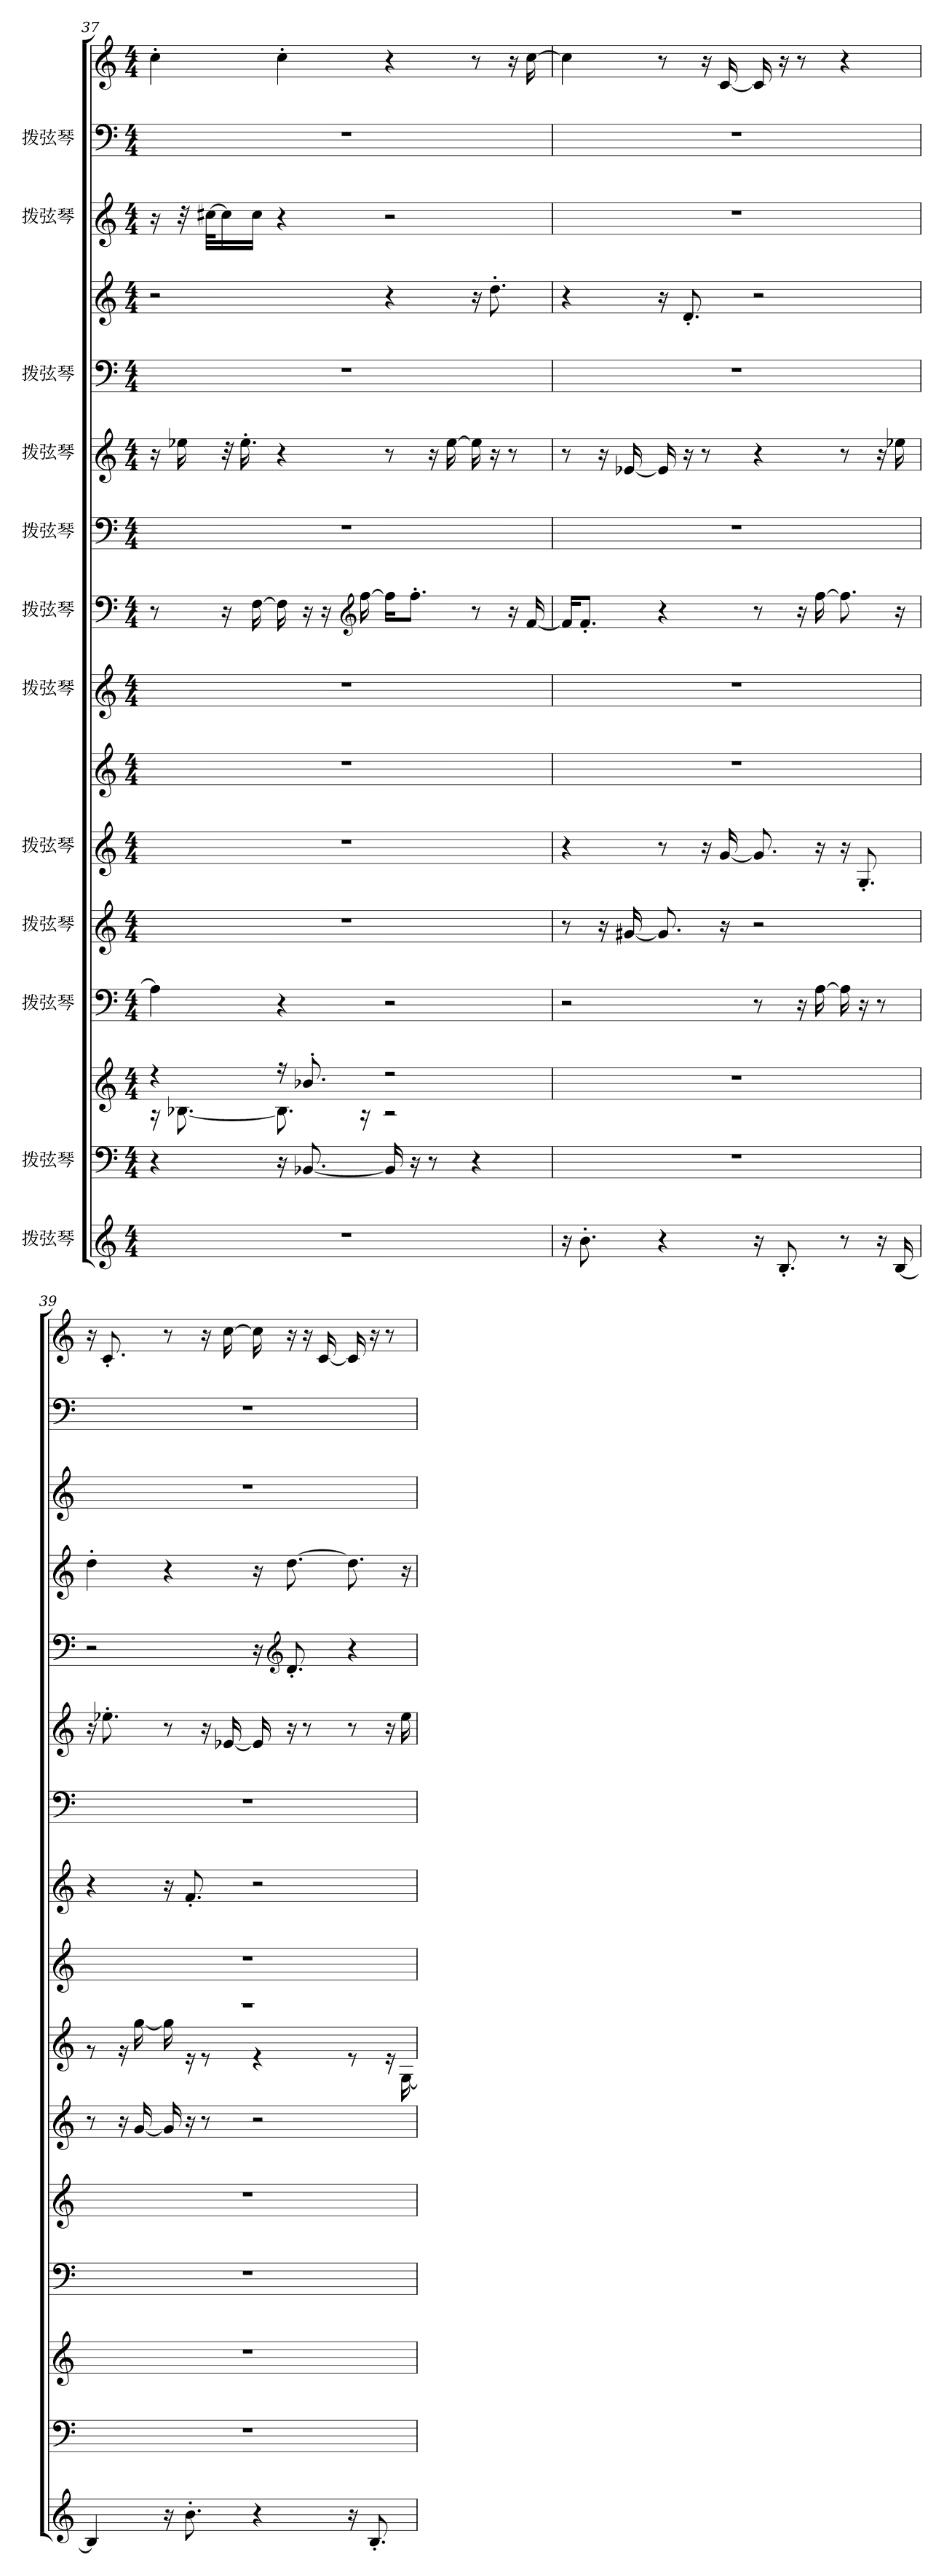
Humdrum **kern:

**kern	**kern	**kern	**kern	**kern	**kern	**kern	**kern	**kern	**kern	**kern	**kern	**kern	**kern	**kern	**kern
*part12	*part11	*part11	*part10	*part9	*part8	*part8	*part7	*part6	*part5	*part4	*part3	*part3	*part2	*part1	*part1
*staff16	*staff15	*staff14	*staff13	*staff12	*staff11	*staff10	*staff9	*staff8	*staff7	*staff6	*staff5	*staff4	*staff3	*staff2	*staff1
*I"拨弦琴	*I"拨弦琴	*	*I"拨弦琴	*I"拨弦琴	*I"拨弦琴	*	*I"拨弦琴	*I"拨弦琴	*I"拨弦琴	*I"拨弦琴	*I"拨弦琴	*	*I"拨弦琴	*I"拨弦琴	*
!!LO:PB:g=z
*clefG2	*clefF4	*clefG2	*clefF4	*clefG2	*clefG2	*clefG2	*clefG2	*clefF4	*clefF4	*clefG2	*clefF4	*clefG2	*clefG2	*clefF4	*clefG2
*k[]	*k[]	*k[]	*k[]	*k[]	*k[]	*k[]	*k[]	*k[]	*k[]	*k[]	*k[]	*k[]	*k[]	*k[]	*k[]
*M4/4	*M4/4	*M4/4	*M4/4	*M4/4	*M4/4	*M4/4	*M4/4	*M4/4	*M4/4	*M4/4	*M4/4	*M4/4	*M4/4	*M4/4	*M4/4
=37	=37	=37	=37	=37	=37	=37	=37	=37	=37	=37	=37	=37	=37	=37	=37
*	*	*^	*	*	*	*	*	*	*	*	*	*	*	*	*
1r	4r	4r	16r	4A\]	1r	1r	1r	1r	8r	1r	16r	1r	2r	16r	1r	4cc'\
.	.	.	[8.B-X\	.	.	.	.	.	.	.	16ee-X\	.	.	32r	.	.
.	.	.	.	.	.	.	.	.	.	.	.	.	.	[32cc#X\KLL	.	.
.	.	.	.	.	.	.	.	.	16r	.	32r	.	.	16cc#\]	.	.
.	.	.	.	.	.	.	.	.	.	.	16.ee-'\	.	.	.	.	.
.	.	.	.	.	.	.	.	.	[16F\	.	.	.	.	16cc#\JJ	.	.
.	16r	16r	8.B-\]	4r	.	.	.	.	16F\]	.	4r	.	.	4r	.	4cc'\
.	[8.BB-X/	8.b-X'/	.	.	.	.	.	.	16r	.	.	.	.	.	.	.
.	.	.	.	.	.	.	.	.	16r	.	.	.	.	.	.	.
*	*	*	*	*	*	*	*	*	*clefG2	*	*	*	*	*	*	*
.	.	.	16r	.	.	.	.	.	[16ff\	.	.	.	.	.	.	.
.	16BB-/]	2r	2r	2r	.	.	.	.	16ff\KL]	.	8r	.	4r	2r	.	4r
.	16r	.	.	.	.	.	.	.	8.ff'\J	.	.	.	.	.	.	.
.	8r	.	.	.	.	.	.	.	.	.	16r	.	.	.	.	.
.	.	.	.	.	.	.	.	.	.	.	[16ee-\	.	.	.	.	.
.	4r	.	.	.	.	.	.	.	8r	.	16ee-\]	.	16r	.	.	8r
.	.	.	.	.	.	.	.	.	.	.	16r	.	8.dd'\	.	.	.
.	.	.	.	.	.	.	.	.	16r	.	8r	.	.	.	.	16r
.	.	.	.	.	.	.	.	.	[16f/	.	.	.	.	.	.	[16cc\
*	*	*v	*v	*	*	*	*	*	*	*	*	*	*	*	*	*
=38	=38	=38	=38	=38	=38	=38	=38	=38	=38	=38	=38	=38	=38	=38	=38
16r	1r	1r	2r	8r	4r	1r	1r	16f/KL]	1r	8r	1r	4r	1r	1r	4cc\]
8.b'\	.	.	.	.	.	.	.	8.f'/J	.	.	.	.	.	.	.
.	.	.	.	16r	.	.	.	.	.	16r	.	.	.	.	.
.	.	.	.	[16g#X/	.	.	.	.	.	[16e-X/	.	.	.	.	.
4r	.	.	.	8.g#/]	8r	.	.	4r	.	16e-/]	.	16r	.	.	8r
.	.	.	.	.	.	.	.	.	.	16r	.	8.d'/	.	.	.
.	.	.	.	.	16r	.	.	.	.	8r	.	.	.	.	16r
.	.	.	.	16r	[16g/	.	.	.	.	.	.	.	.	.	[16c/
16r	.	.	8r	2r	8.g/]	.	.	8r	.	4r	.	2r	.	.	16c/]
8.B'/	.	.	.	.	.	.	.	.	.	.	.	.	.	.	16r
.	.	.	16r	.	.	.	.	16r	.	.	.	.	.	.	8r
.	.	.	[16A\	.	16r	.	.	[16ff\	.	.	.	.	.	.	.
8r	.	.	16A\]	.	16r	.	.	8.ff\]	.	8r	.	.	.	.	4r
.	.	.	16r	.	8.G'/	.	.	.	.	.	.	.	.	.	.
16r	.	.	8r	.	.	.	.	.	.	16r	.	.	.	.	.
[16B/	.	.	.	.	.	.	.	16r	.	16ee-X\	.	.	.	.	.
!!LO:PB:g=z
=39	=39	=39	=39	=39	=39	=39	=39	=39	=39	=39	=39	=39	=39	=39	=39
*	*	*	*	*	*	*^	*	*	*	*	*	*	*	*	*
4B/]	1r	1r	1r	1r	8r	1r	8r	1r	4r	1r	16r	2r	4dd'\	1r	1r	16r
.	.	.	.	.	.	.	.	.	.	.	8.ee-X'\	.	.	.	.	8.c'/
.	.	.	.	.	16r	.	16r	.	.	.	.	.	.	.	.	.
.	.	.	.	.	[16g/	.	[16gg\	.	.	.	.	.	.	.	.	.
16r	.	.	.	.	16g/]	.	16gg\]	.	16r	.	8r	.	4r	.	.	8r
8.b'\	.	.	.	.	16r	.	16r	.	8.f'/	.	.	.	.	.	.	.
.	.	.	.	.	8r	.	8r	.	.	.	16r	.	.	.	.	16r
.	.	.	.	.	.	.	.	.	.	.	[16e-X/	.	.	.	.	[16cc\
4r	.	.	.	.	2r	.	4r	.	2r	.	16e-/]	16r	16r	.	.	16cc\]
*	*	*	*	*	*	*	*	*	*	*	*	*clefG2	*	*	*	*
.	.	.	.	.	.	.	.	.	.	.	16r	8.d'/	[8.dd\	.	.	16r
.	.	.	.	.	.	.	.	.	.	.	8r	.	.	.	.	16r
.	.	.	.	.	.	.	.	.	.	.	.	.	.	.	.	[16c/
16r	.	.	.	.	.	.	8r	.	.	.	8r	4r	8.dd\]	.	.	16c/]
8.B'/	.	.	.	.	.	.	.	.	.	.	.	.	.	.	.	16r
.	.	.	.	.	.	.	16r	.	.	.	16r	.	.	.	.	8r
.	.	.	.	.	.	.	[16G\	.	.	.	16ee-\	.	16r	.	.	.
*	*	*	*	*	*	*v	*v	*	*	*	*	*	*	*	*	*
=	=	=	=	=	=	=	=	=	=	=	=	=	=	=	=
*-	*-	*-	*-	*-	*-	*-	*-	*-	*-	*-	*-	*-	*-	*-	*-
